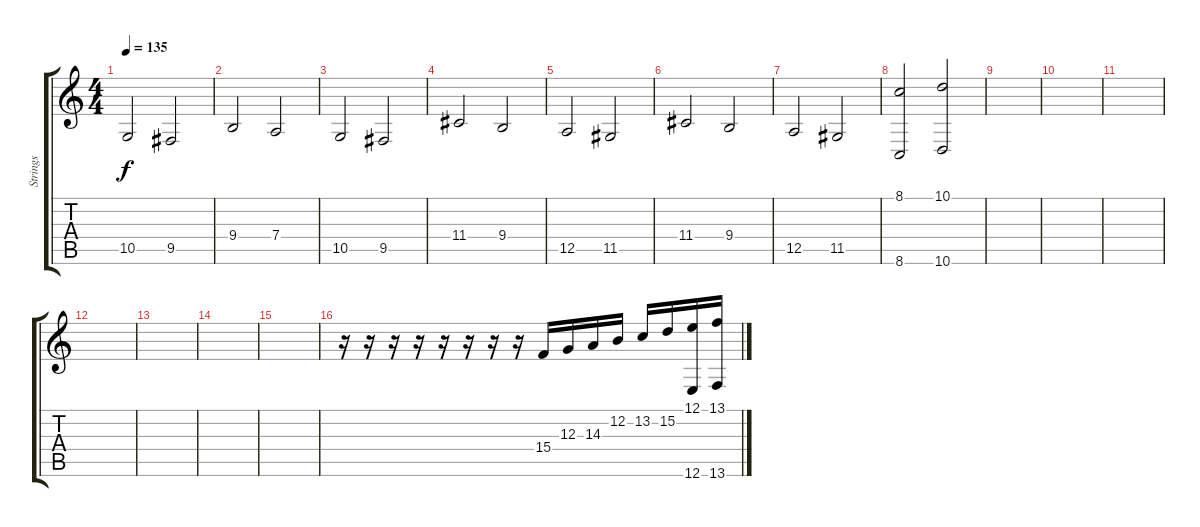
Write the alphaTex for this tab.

\track ("Strings" "Strings") {instrument stringensemble1}
\staff {score tabs}
\tuning (E4 B3 G3 D3 A2 E2) {hide}
\ts (4 4)
\tempo 135
\clef g2
\ks c
10.5.2{dy f} 9.5.2 |
9.4.2 7.4.2 |
10.5.2 9.5.2 |
11.4.2 9.4.2 |
12.5.2 11.5.2 |
11.4.2 9.4.2 |
12.5.2 11.5.2 |
(8.1 8.6).2 (10.1 10.6).2 |
|
|
|
|
|
|
|
r.16 r.16 r.16 r.16 r.16 r.16 r.16 r.16 15.4.16 12.3.16 14.3.16 12.2.16 13.2.16 15.2.16 (12.1 12.6).16 (13.1 13.6).16
